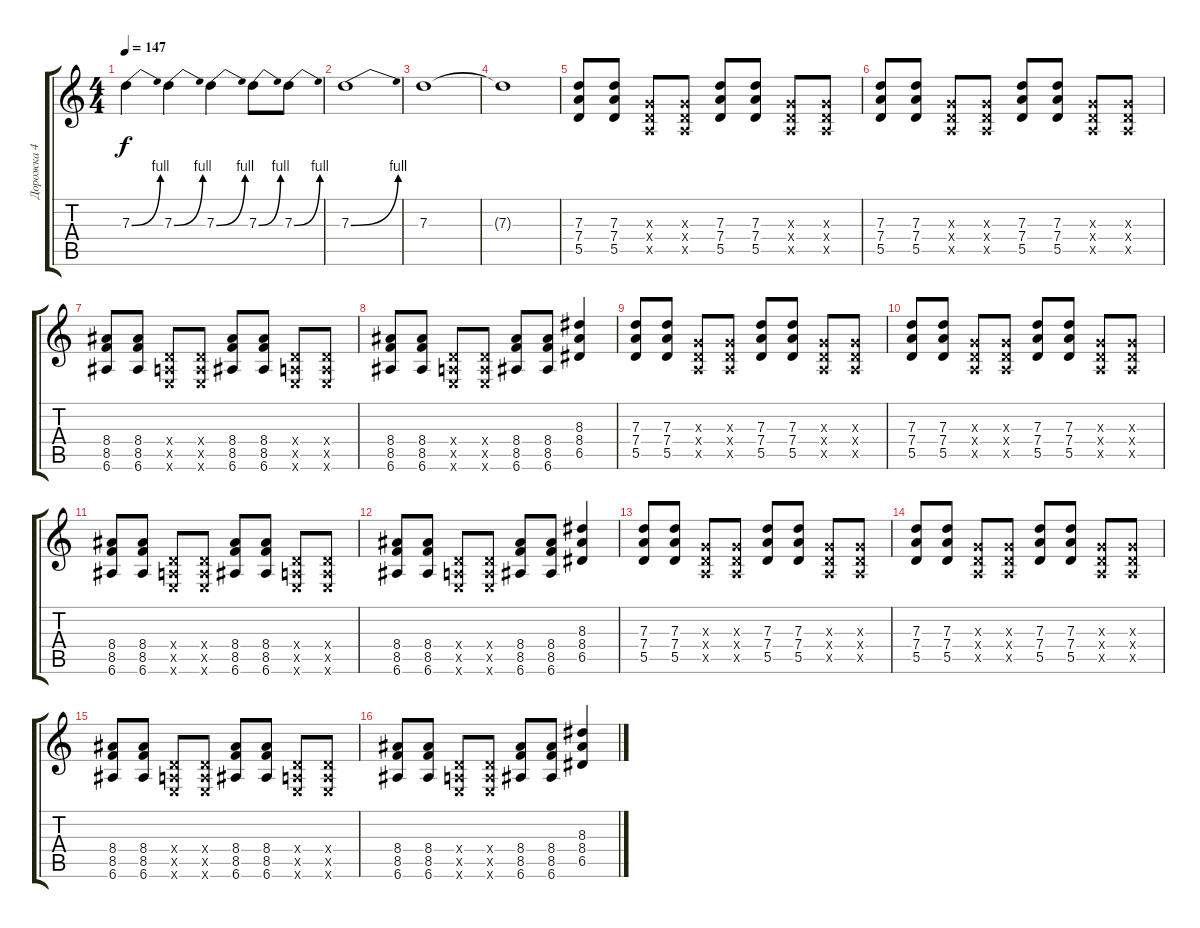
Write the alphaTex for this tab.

\track ("Дорожка 4" "Дорожка 4") {instrument overdrivenguitar}
\staff {score tabs}
\tuning (E4 B3 G3 D3 A2 E2) {hide}
\ts (4 4)
\tempo 147
\clef g2
\ks c
7.3{be (bend 0 0 60 4)}.4{dy f} 7.3{be (bend 0 0 60 4)}.4 7.3{be (bend 0 0 60 4)}.4 7.3{be (bend 0 0 60 4)}.8 7.3{be (bend 0 0 60 4)}.8 |
7.3{be (bend 0 0 60 4)}.1 |
7.3.1 |
7.3{t}.1 |
(7.3 7.4 5.5).8 (7.3 7.4 5.5).8 (0.3{x} 0.4{x} 0.5{x}).8 (0.3{x} 0.4{x} 0.5{x}).8 (7.3 7.4 5.5).8 (7.3 7.4 5.5).8 (0.3{x} 0.4{x} 0.5{x}).8 (0.3{x} 0.4{x} 0.5{x}).8 |
(7.3 7.4 5.5).8 (7.3 7.4 5.5).8 (0.3{x} 0.4{x} 0.5{x}).8 (0.3{x} 0.4{x} 0.5{x}).8 (7.3 7.4 5.5).8 (7.3 7.4 5.5).8 (0.3{x} 0.4{x} 0.5{x}).8 (0.3{x} 0.4{x} 0.5{x}).8 |
(8.4 8.5 6.6).8 (8.4 8.5 6.6).8 (0.4{x} 0.5{x} 0.6{x}).8 (0.4{x} 0.5{x} 0.6{x}).8 (8.4 8.5 6.6).8 (8.4 8.5 6.6).8 (0.4{x} 0.5{x} 0.6{x}).8 (0.4{x} 0.5{x} 0.6{x}).8 |
(8.4 8.5 6.6).8 (8.4 8.5 6.6).8 (0.4{x} 0.5{x} 0.6{x}).8 (0.4{x} 0.5{x} 0.6{x}).8 (8.4 8.5 6.6).8 (8.4 8.5 6.6).8 (8.3 8.4 6.5).4 |
(7.3 7.4 5.5).8 (7.3 7.4 5.5).8 (0.3{x} 0.4{x} 0.5{x}).8 (0.3{x} 0.4{x} 0.5{x}).8 (7.3 7.4 5.5).8 (7.3 7.4 5.5).8 (0.3{x} 0.4{x} 0.5{x}).8 (0.3{x} 0.4{x} 0.5{x}).8 |
(7.3 7.4 5.5).8 (7.3 7.4 5.5).8 (0.3{x} 0.4{x} 0.5{x}).8 (0.3{x} 0.4{x} 0.5{x}).8 (7.3 7.4 5.5).8 (7.3 7.4 5.5).8 (0.3{x} 0.4{x} 0.5{x}).8 (0.3{x} 0.4{x} 0.5{x}).8 |
(8.4 8.5 6.6).8 (8.4 8.5 6.6).8 (0.4{x} 0.5{x} 0.6{x}).8 (0.4{x} 0.5{x} 0.6{x}).8 (8.4 8.5 6.6).8 (8.4 8.5 6.6).8 (0.4{x} 0.5{x} 0.6{x}).8 (0.4{x} 0.5{x} 0.6{x}).8 |
(8.4 8.5 6.6).8 (8.4 8.5 6.6).8 (0.4{x} 0.5{x} 0.6{x}).8 (0.4{x} 0.5{x} 0.6{x}).8 (8.4 8.5 6.6).8 (8.4 8.5 6.6).8 (8.3 8.4 6.5).4 |
(7.3 7.4 5.5).8 (7.3 7.4 5.5).8 (0.3{x} 0.4{x} 0.5{x}).8 (0.3{x} 0.4{x} 0.5{x}).8 (7.3 7.4 5.5).8 (7.3 7.4 5.5).8 (0.3{x} 0.4{x} 0.5{x}).8 (0.3{x} 0.4{x} 0.5{x}).8 |
(7.3 7.4 5.5).8 (7.3 7.4 5.5).8 (0.3{x} 0.4{x} 0.5{x}).8 (0.3{x} 0.4{x} 0.5{x}).8 (7.3 7.4 5.5).8 (7.3 7.4 5.5).8 (0.3{x} 0.4{x} 0.5{x}).8 (0.3{x} 0.4{x} 0.5{x}).8 |
(8.4 8.5 6.6).8 (8.4 8.5 6.6).8 (0.4{x} 0.5{x} 0.6{x}).8 (0.4{x} 0.5{x} 0.6{x}).8 (8.4 8.5 6.6).8 (8.4 8.5 6.6).8 (0.4{x} 0.5{x} 0.6{x}).8 (0.4{x} 0.5{x} 0.6{x}).8 |
(8.4 8.5 6.6).8 (8.4 8.5 6.6).8 (0.4{x} 0.5{x} 0.6{x}).8 (0.4{x} 0.5{x} 0.6{x}).8 (8.4 8.5 6.6).8 (8.4 8.5 6.6).8 (8.3 8.4 6.5).4
